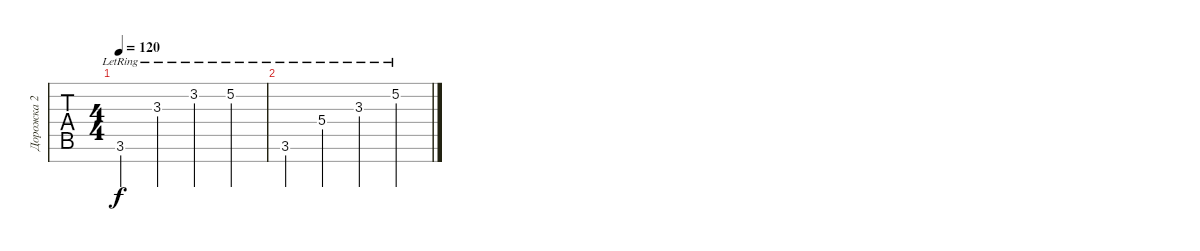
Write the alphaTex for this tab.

\track ("Дорожка 2" "Дорожка 2") {instrument acousticgrandpiano}
\staff {tabs}
\tuning (E4 B3 G3 D3 A2 E2 B1) {hide}
\ts (4 4)
\tempo 120
\clef g2
\ks c
3.6{lr}.4{dy f} 3.3{lr}.4 3.2{lr}.4 5.2{lr}.4 |
3.6{lr}.4 5.4{lr}.4 3.3{lr}.4 5.2{lr}.4
